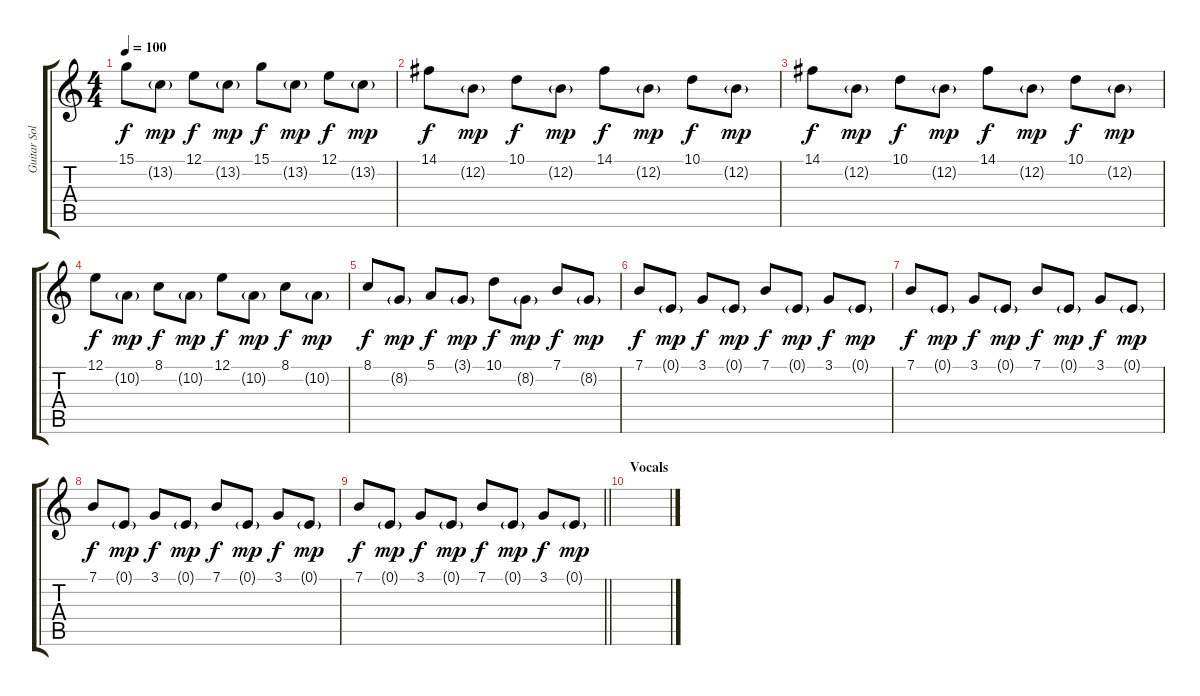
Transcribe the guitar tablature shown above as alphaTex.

\track ("Guitar Solo" "Guitar Sol") {instrument lead2sawtooth}
\staff {score tabs}
\tuning (E4 B3 G3 D3 A2 E2) {hide}
\ts (4 4)
\tempo 100
\clef g2
\ks c
15.1.8{dy f} 13.2{g}.8{dy mp} 12.1.8{dy f} 13.2{g}.8{dy mp} 15.1.8{dy f} 13.2{g}.8{dy mp} 12.1.8{dy f} 13.2{g}.8{dy mp} |
14.1.8{dy f} 12.2{g}.8{dy mp} 10.1.8{dy f} 12.2{g}.8{dy mp} 14.1.8{dy f} 12.2{g}.8{dy mp} 10.1.8{dy f} 12.2{g}.8{dy mp} |
14.1.8{dy f} 12.2{g}.8{dy mp} 10.1.8{dy f} 12.2{g}.8{dy mp} 14.1.8{dy f} 12.2{g}.8{dy mp} 10.1.8{dy f} 12.2{g}.8{dy mp} |
12.1.8{dy f} 10.2{g}.8{dy mp} 8.1.8{dy f} 10.2{g}.8{dy mp} 12.1.8{dy f} 10.2{g}.8{dy mp} 8.1.8{dy f} 10.2{g}.8{dy mp} |
8.1.8{dy f} 8.2{g}.8{dy mp} 5.1.8{dy f} 3.1{g}.8{dy mp} 10.1.8{dy f} 8.2{g}.8{dy mp} 7.1.8{dy f} 8.2{g}.8{dy mp} |
7.1.8{dy f volume 2} 0.1{g}.8{dy mp} 3.1.8{dy f} 0.1{g}.8{dy mp} 7.1.8{dy f} 0.1{g}.8{dy mp} 3.1.8{dy f} 0.1{g}.8{dy mp} |
7.1.8{dy f} 0.1{g}.8{dy mp} 3.1.8{dy f} 0.1{g}.8{dy mp} 7.1.8{dy f} 0.1{g}.8{dy mp} 3.1.8{dy f} 0.1{g}.8{dy mp} |
7.1.8{dy f} 0.1{g}.8{dy mp} 3.1.8{dy f} 0.1{g}.8{dy mp} 7.1.8{dy f} 0.1{g}.8{dy mp} 3.1.8{dy f} 0.1{g}.8{dy mp} |
\barLineRight lightlight
7.1.8{dy f} 0.1{g}.8{dy mp} 3.1.8{dy f} 0.1{g}.8{dy mp} 7.1.8{dy f} 0.1{g}.8{dy mp} 3.1.8{dy f} 0.1{g}.8{dy mp} |
\section ("" "Vocals")
